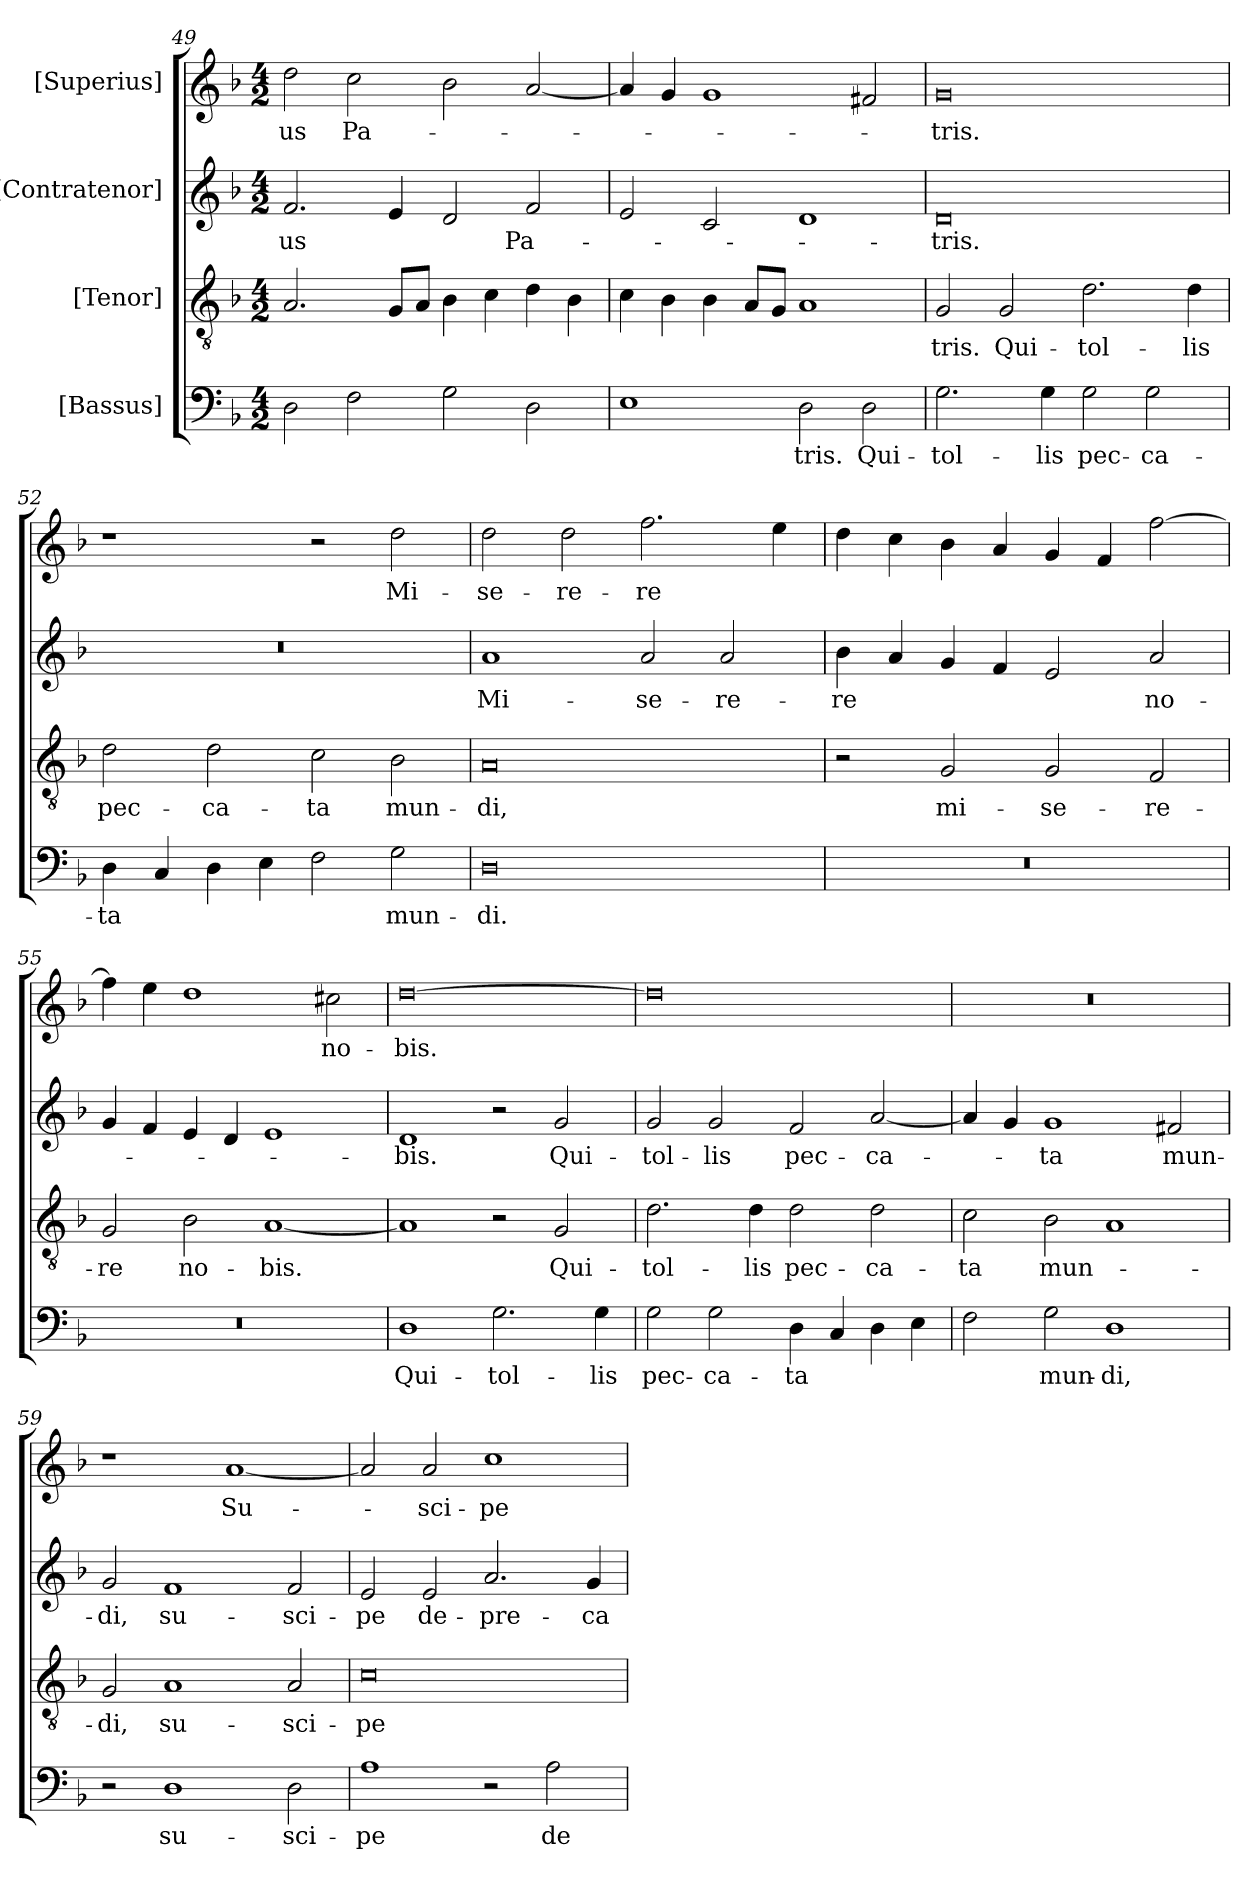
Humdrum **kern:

**kern	**text	**kern	**text	**kern	**text	**kern	**text
*part4	*part4	*part3	*part3	*part2	*part2	*part1	*part1
*staff4	*staff4	*staff3	*staff3	*staff2	*staff2	*staff1	*staff1
*I"[Bassus]	*	*I"[Tenor]	*	*I"[Contratenor]	*	*I"[Superius]	*
*clefF4	*	*clefGv2	*	*clefG2	*	*clefG2	*
*k[b-]	*	*k[b-]	*	*k[b-]	*	*k[b-]	*
*M4/2	*	*M4/2	*	*M4/2	*	*M4/2	*
=49	=49	=49	=49	=49	=49	=49	=49
2D\	.	2.A/	.	2.f/	-us	2dd\	-us
2F\	.	.	.	.	.	2cc\	Pa-
.	.	8G/L	.	4e/	.	.	.
.	.	8A/J	.	.	.	.	.
2G\	.	4B-\	.	2d/	.	2b-\	.
.	.	4c\	.	.	.	.	.
2D\	.	4d\	.	2f/	Pa-	[2a/	.
.	.	4B-\	.	.	.	.	.
=50	=50	=50	=50	=50	=50	=50	=50
1E\	.	4c\	.	2e/	.	4a/]	.
.	.	4B-\	.	.	.	4g/	.
.	.	4B-\	.	2c/	.	1g/	.
.	.	8A/L	.	.	.	.	.
.	.	8G/J	.	.	.	.	.
2D\	-tris.	1A/	.	1d/	.	.	.
2D\	Qui-	.	.	.	.	2f#X/	.
=51	=51	=51	=51	=51	=51	=51	=51
2.G\	tol-	2G/	-tris.	0d/	-tris.	0g/	-tris.
.	.	2G/	Qui-	.	.	.	.
4G\	-lis	.	.	.	.	.	.
2G\	pec-	2.d\	tol-	.	.	.	.
2G\	-ca-	.	.	.	.	.	.
.	.	4d\	-lis	.	.	.	.
=52	=52	=52	=52	=52	=52	=52	=52
4D\	-ta	2d\	pec-	0r	.	1r	.
4C/	.	.	.	.	.	.	.
4D\	.	2d\	-ca-	.	.	.	.
4E\	.	.	.	.	.	.	.
2F\	.	2c\	-ta	.	.	2r	.
2G\	mun-	2B-\	mun-	.	.	2dd\	Mi-
=53	=53	=53	=53	=53	=53	=53	=53
0D\	-di.	0A/	-di,	1a/	Mi-	2dd\	-se-
.	.	.	.	.	.	2dd\	-re-
.	.	.	.	2a/	-se-	2.ff\	-re
.	.	.	.	2a/	-re-	.	.
.	.	.	.	.	.	4ee\	.
=54	=54	=54	=54	=54	=54	=54	=54
0r	.	2r	.	4b-\	-re	4dd\	.
.	.	.	.	4a/	.	4cc\	.
.	.	2G/	mi-	4g/	.	4b-\	.
.	.	.	.	4f/	.	4a/	.
.	.	2G/	-se-	2e/	.	4g/	.
.	.	.	.	.	.	4f/	.
.	.	2F/	-re-	2a/	no-	[2ff\	.
=55	=55	=55	=55	=55	=55	=55	=55
0r	.	2G/	-re	4g/	.	4ff\]	.
.	.	.	.	4f/	.	4ee\	.
.	.	2B-\	no-	4e/	.	1dd\	.
.	.	.	.	4d/	.	.	.
.	.	[1A/	-bis.	1e/	.	.	.
.	.	.	.	.	.	2cc#X\	no-
=56	=56	=56	=56	=56	=56	=56	=56
1D\	Qui-	1A/]	.	1d/	-bis.	[0dd\	-bis.
2.G\	tol-	2r	.	2r	.	.	.
.	.	2G/	Qui-	2g/	Qui-	.	.
4G\	-lis	.	.	.	.	.	.
=57	=57	=57	=57	=57	=57	=57	=57
2G\	pec-	2.d\	tol-	2g/	tol-	0dd\]	.
2G\	-ca-	.	.	2g/	-lis	.	.
.	.	4d\	-lis	.	.	.	.
4D\	-ta	2d\	pec-	2f/	pec-	.	.
4C/	.	.	.	.	.	.	.
4D\	.	2d\	-ca-	[2a/	-ca-	.	.
4E\	.	.	.	.	.	.	.
=58	=58	=58	=58	=58	=58	=58	=58
2F\	.	2c\	-ta	4a/]	.	0r	.
.	.	.	.	4g/	.	.	.
2G\	mun-	2B-\	mun-	1g/	-ta	.	.
1D\	-di,	1A/	.	.	.	.	.
.	.	.	.	2f#X/	mun-	.	.
=59	=59	=59	=59	=59	=59	=59	=59
2r	.	2G/	-di,	2g/	-di,	1r	.
1D\	su-	1A/	su-	1f/	su-	.	.
.	.	.	.	.	.	[1a/	Su-
2D\	-sci-	2A/	-sci-	2f/	-sci-	.	.
=60	=60	=60	=60	=60	=60	=60	=60
1A\	-pe	0c\	-pe	2e/	-pe	2a/]	.
.	.	.	.	2e/	de-	2a/	-sci-
2r	.	.	.	2.a/	-pre-	1cc\	-pe
2A\	de-	.	.	.	.	.	.
.	.	.	.	4g/	-ca-	.	.
=	=	=	=	=	=	=	=
*-	*-	*-	*-	*-	*-	*-	*-
